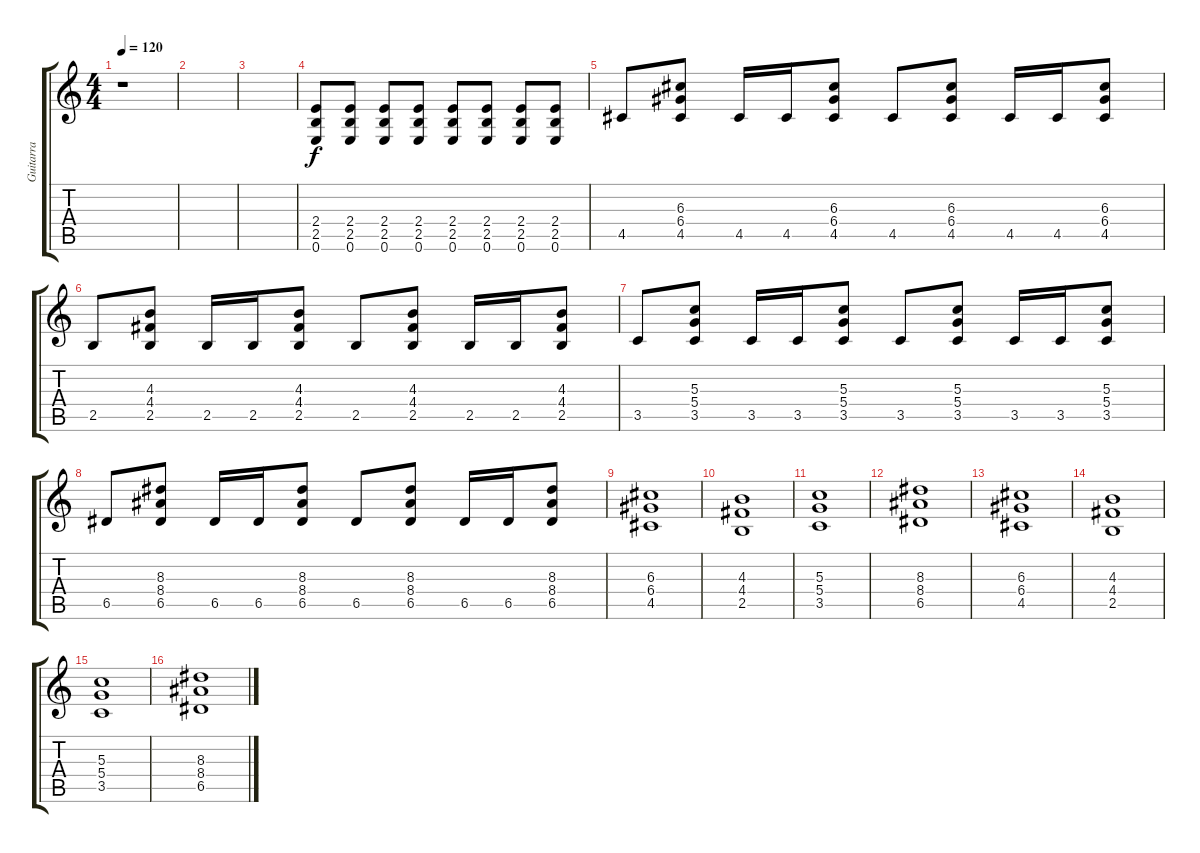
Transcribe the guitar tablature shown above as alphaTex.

\track ("Guitarra" "Guitarra") {instrument distortionguitar}
\staff {score tabs}
\tuning (E4 B3 G3 D3 A2 E2) {hide}
\ts (4 4)
\tempo 120
\clef g2
\ks c
r.1{dy f} |
|
|
(2.4 2.5 0.6).8 (2.4 2.5 0.6).8 (2.4 2.5 0.6).8 (2.4 2.5 0.6).8 (2.4 2.5 0.6).8 (2.4 2.5 0.6).8 (2.4 2.5 0.6).8 (2.4 2.5 0.6).8 |
4.5.8 (6.3 6.4 4.5).8 4.5.16 4.5.16 (6.3 6.4 4.5).8 4.5.8 (6.3 6.4 4.5).8 4.5.16 4.5.16 (6.3 6.4 4.5).8 |
2.5.8 (4.3 4.4 2.5).8 2.5.16 2.5.16 (4.3 4.4 2.5).8 2.5.8 (4.3 4.4 2.5).8 2.5.16 2.5.16 (4.3 4.4 2.5).8 |
3.5.8 (5.3 5.4 3.5).8 3.5.16 3.5.16 (5.3 5.4 3.5).8 3.5.8 (5.3 5.4 3.5).8 3.5.16 3.5.16 (5.3 5.4 3.5).8 |
6.5.8 (8.3 8.4 6.5).8 6.5.16 6.5.16 (8.3 8.4 6.5).8 6.5.8 (8.3 8.4 6.5).8 6.5.16 6.5.16 (8.3 8.4 6.5).8 |
(6.3 6.4 4.5).1 |
(4.3 4.4 2.5).1 |
(5.3 5.4 3.5).1 |
(8.3 8.4 6.5).1 |
(6.3 6.4 4.5).1 |
(4.3 4.4 2.5).1 |
(5.3 5.4 3.5).1 |
(8.3 8.4 6.5).1
